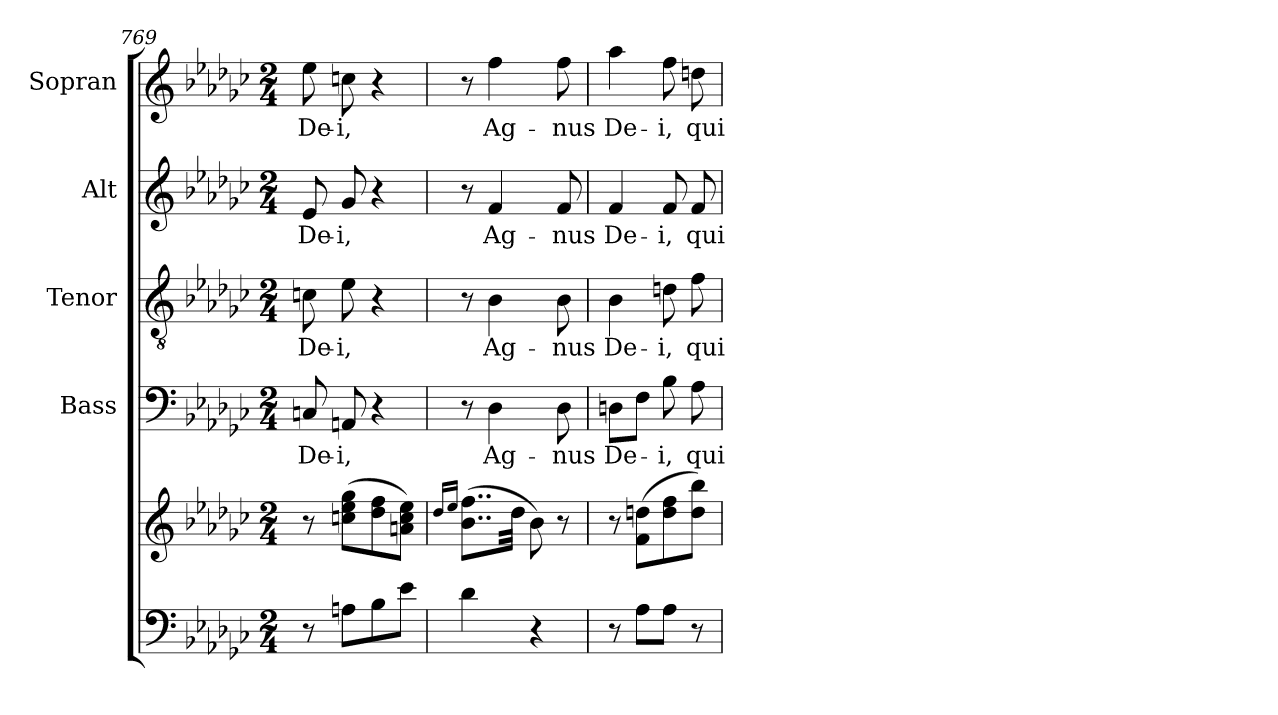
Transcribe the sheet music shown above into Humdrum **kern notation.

**kern	**kern	**kern	**text	**kern	**text	**kern	**text	**kern	**text
*part5	*part5	*part4	*part4	*part3	*part3	*part2	*part2	*part1	*part1
*staff6	*staff5	*staff4	*staff4	*staff3	*staff3	*staff2	*staff2	*staff1	*staff1
*	*	*I"Bass	*	*I"Tenor	*	*I"Alt	*	*I"Sopran	*
*	*	*I'B.	*	*I'T.	*	*I'A.	*	*I'S.	*
!!LO:PB:g=z
*clefF4	*clefG2	*clefF4	*	*clefGv2	*	*clefG2	*	*clefG2	*
*k[b-e-a-d-g-c-]	*k[b-e-a-d-g-c-]	*k[b-e-a-d-g-c-]	*	*k[b-e-a-d-g-c-]	*	*k[b-e-a-d-g-c-]	*	*k[b-e-a-d-g-c-]	*
*G-:	*G-:	*G-:	*	*G-:	*	*G-:	*	*G-:	*
*M2/4	*M2/4	*M2/4	*	*M2/4	*	*M2/4	*	*M2/4	*
=769	=769	=769	=769	=769	=769	=769	=769	=769	=769
!	!	!	!LO:LY:b	!	!LO:LY:b	!	!LO:LY:b	!	!LO:LY:b
8r	8r	8Cn/	De-	8cn\	De-	8e-/	De-	8ee-\	De-
!	!	!	!LO:LY:b	!	!LO:LY:b	!	!LO:LY:b	!	!LO:LY:b
8An\L	(>8ccn\ 8ee-\ 8gg-\L	8AAn/	-i,	8e-\	-i,	8g-/	-i,	8ccn\	-i,
8B-\	8dd-\ 8ff\	4r	.	4r	.	4r	.	4r	.
8e-\J	8an\ 8cc\ 8ee-\J)	.	.	.	.	.	.	.	.
=770	=770	=770	=770	=770	=770	=770	=770	=770	=770
.	16qdd-/LL	.	.	.	.	.	.	.	.
.	16qee-/JJ	.	.	.	.	.	.	.	.
4d-\	(>8..b-\ 8..ff\L	8r	.	8r	.	8r	.	8r	.
!	!	!	!LO:LY:b	!	!LO:LY:b	!	!LO:LY:b	!	!LO:LY:b
.	.	4D-\	Ag-	4B-\	Ag-	4f/	Ag-	4ff\	Ag-
.	32dd-\Jkk	.	.	.	.	.	.	.	.
4r	8b-\)	.	.	.	.	.	.	.	.
!	!	!	!LO:LY:b	!	!LO:LY:b	!	!LO:LY:b	!	!LO:LY:b
.	8r	8D-\	-nus	8B-\	-nus	8f/	-nus	8ff\	-nus
=771	=771	=771	=771	=771	=771	=771	=771	=771	=771
!	!	!	!LO:LY:b	!	!LO:LY:b	!	!LO:LY:b	!	!LO:LY:b
8r	8r	8Dn\L	De-	4B-\	De-	4f/	De-	4aa-\	De-
8A-\L	(>8f\ 8ddn\L	8F\J	.	.	.	.	.	.	.
!	!	!	!LO:LY:b	!	!LO:LY:b	!	!LO:LY:b	!	!LO:LY:b
8A-\J	8dd\ 8ff\	8B-\	-i,	8dn\	-i,	8f/	-i,	8ff\	-i,
!	!	!	!LO:LY:b	!	!LO:LY:b	!	!LO:LY:b	!	!LO:LY:b
8r	8dd\ 8bb-\J)	8A-\	qui	8f\	qui	8f/	qui	8ddn\	qui
=	=	=	=	=	=	=	=	=	=
*-	*-	*-	*-	*-	*-	*-	*-	*-	*-
